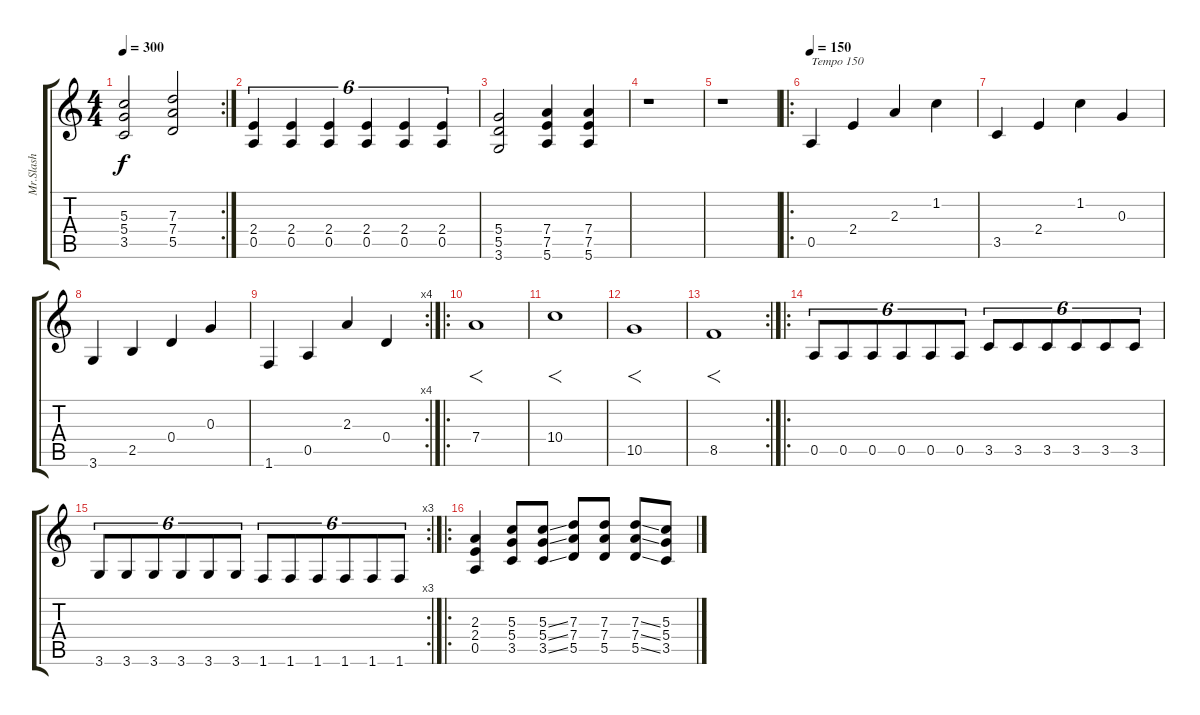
\track ("Mr.Slash" "Mr.Slash") {instrument distortionguitar}
\staff {score tabs}
\tuning (E4 B3 G3 D3 A2 E2) {hide}
\rc 2
\ts (4 4)
\tempo 300
\clef g2
\ks c
(5.3 5.4 3.5).2{dy f} (7.3 7.4 5.5).2 |
(2.4 0.5).4{tu (6 4)} (2.4 0.5).4{tu (6 4)} (2.4 0.5).4{tu (6 4)} (2.4 0.5).4{tu (6 4)} (2.4 0.5).4{tu (6 4)} (2.4 0.5).4{tu (6 4)} |
(5.4 5.5 3.6).2 (7.4 7.5 5.6).4 (7.4 7.5 5.6).4 |
r.1 |
r.1 |
\ro
\tempo 150
0.5.4{txt "Tempo 150"} 2.4.4 2.3.4 1.2.4 |
3.5.4 2.4.4 1.2.4 0.3.4 |
3.6.4 2.5.4 0.4.4 0.3.4 |
\rc 4
1.6.4 0.5.4 2.3.4 0.4.4 |
\ro
7.4.1{f} |
10.4.1{f} |
10.5.1{f} |
\rc 2
8.5.1{f} |
\ro
0.5.8{tu (6 4)} 0.5.8{tu (6 4)} 0.5.8{tu (6 4)} 0.5.8{tu (6 4)} 0.5.8{tu (6 4)} 0.5.8{tu (6 4)} 3.5.8{tu (6 4)} 3.5.8{tu (6 4)} 3.5.8{tu (6 4)} 3.5.8{tu (6 4)} 3.5.8{tu (6 4)} 3.5.8{tu (6 4)} |
\rc 3
3.6.8{tu (6 4)} 3.6.8{tu (6 4)} 3.6.8{tu (6 4)} 3.6.8{tu (6 4)} 3.6.8{tu (6 4)} 3.6.8{tu (6 4)} 1.6.8{tu (6 4)} 1.6.8{tu (6 4)} 1.6.8{tu (6 4)} 1.6.8{tu (6 4)} 1.6.8{tu (6 4)} 1.6.8{tu (6 4)} |
\ro
(2.3 2.4 0.5).4 (5.3 5.4 3.5).8 (5.3{ss} 5.4{ss} 3.5{ss}).8 (7.3 7.4 5.5).8 (7.3 7.4 5.5).8 (7.3{ss} 7.4{ss} 5.5{ss}).8 (5.3 5.4 3.5).8
